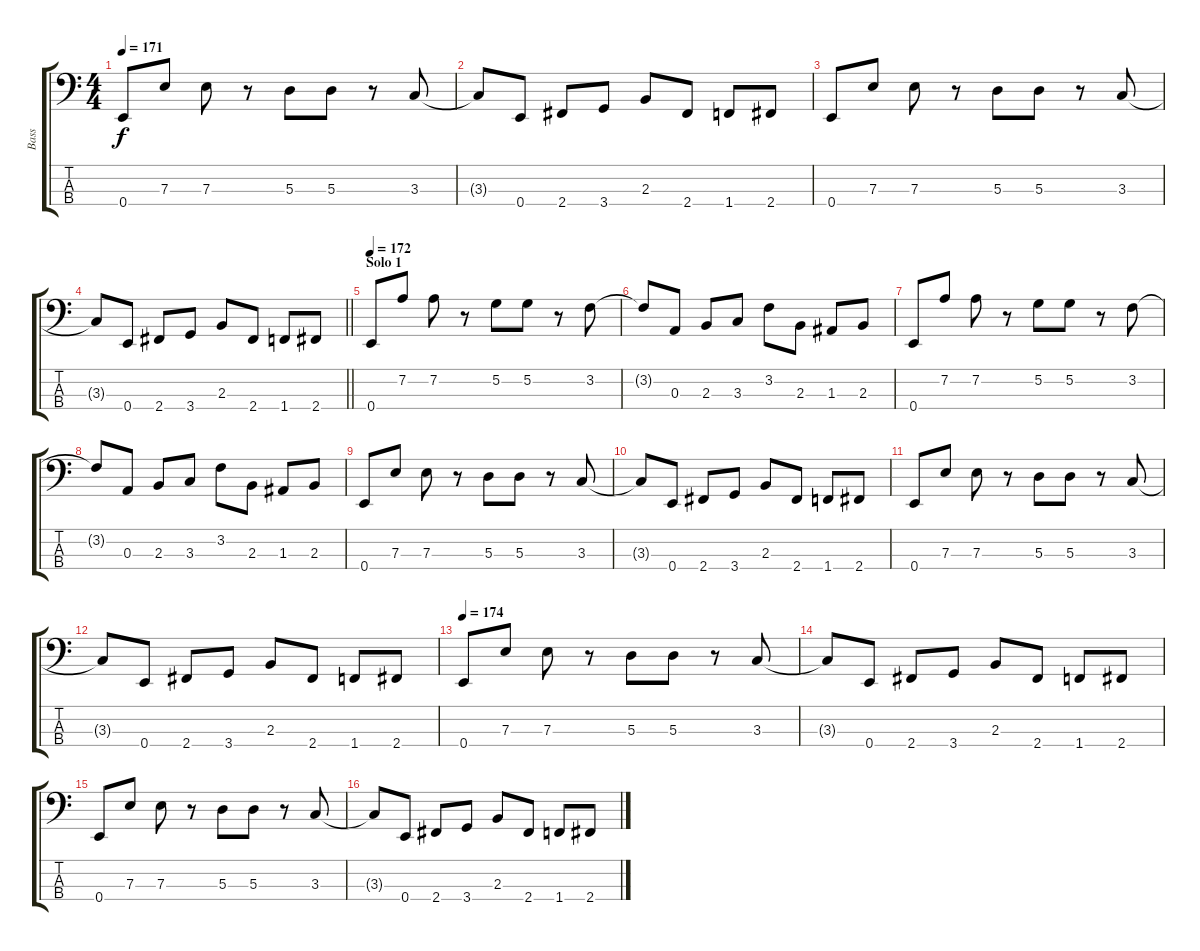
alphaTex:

\track ("Bass" "Bass") {instrument electricbassfinger}
\staff {score tabs}
\tuning (G2 D2 A1 E1) {hide}
\ts (4 4)
\tempo 171
\clef f4
\ks c
0.4.8{dy f} 7.3.8 7.3.8 r.8 5.3.8 5.3.8 r.8 3.3.8 |
3.3{t}.8 0.4.8 2.4.8 3.4.8 2.3.8 2.4.8 1.4.8 2.4.8 |
0.4.8 7.3.8 7.3.8 r.8 5.3.8 5.3.8 r.8 3.3.8 |
\barLineRight lightlight
3.3{t}.8 0.4.8 2.4.8 3.4.8 2.3.8 2.4.8 1.4.8 2.4.8 |
\section ("" "Solo 1")
\tempo 172
0.4.8 7.2.8 7.2.8 r.8 5.2.8 5.2.8 r.8 3.2.8 |
3.2{t}.8 0.3.8 2.3.8 3.3.8 3.2.8 2.3.8 1.3.8 2.3.8 |
0.4.8 7.2.8 7.2.8 r.8 5.2.8 5.2.8 r.8 3.2.8 |
3.2{t}.8 0.3.8 2.3.8 3.3.8 3.2.8 2.3.8 1.3.8 2.3.8 |
0.4.8 7.3.8 7.3.8 r.8 5.3.8 5.3.8 r.8 3.3.8 |
3.3{t}.8 0.4.8 2.4.8 3.4.8 2.3.8 2.4.8 1.4.8 2.4.8 |
0.4.8 7.3.8 7.3.8 r.8 5.3.8 5.3.8 r.8 3.3.8 |
3.3{t}.8 0.4.8 2.4.8 3.4.8 2.3.8 2.4.8 1.4.8 2.4.8 |
\tempo 174
0.4.8 7.3.8 7.3.8 r.8 5.3.8 5.3.8 r.8 3.3.8 |
3.3{t}.8 0.4.8 2.4.8 3.4.8 2.3.8 2.4.8 1.4.8 2.4.8 |
0.4.8 7.3.8 7.3.8 r.8 5.3.8 5.3.8 r.8 3.3.8 |
3.3{t}.8 0.4.8 2.4.8 3.4.8 2.3.8 2.4.8 1.4.8 2.4.8
